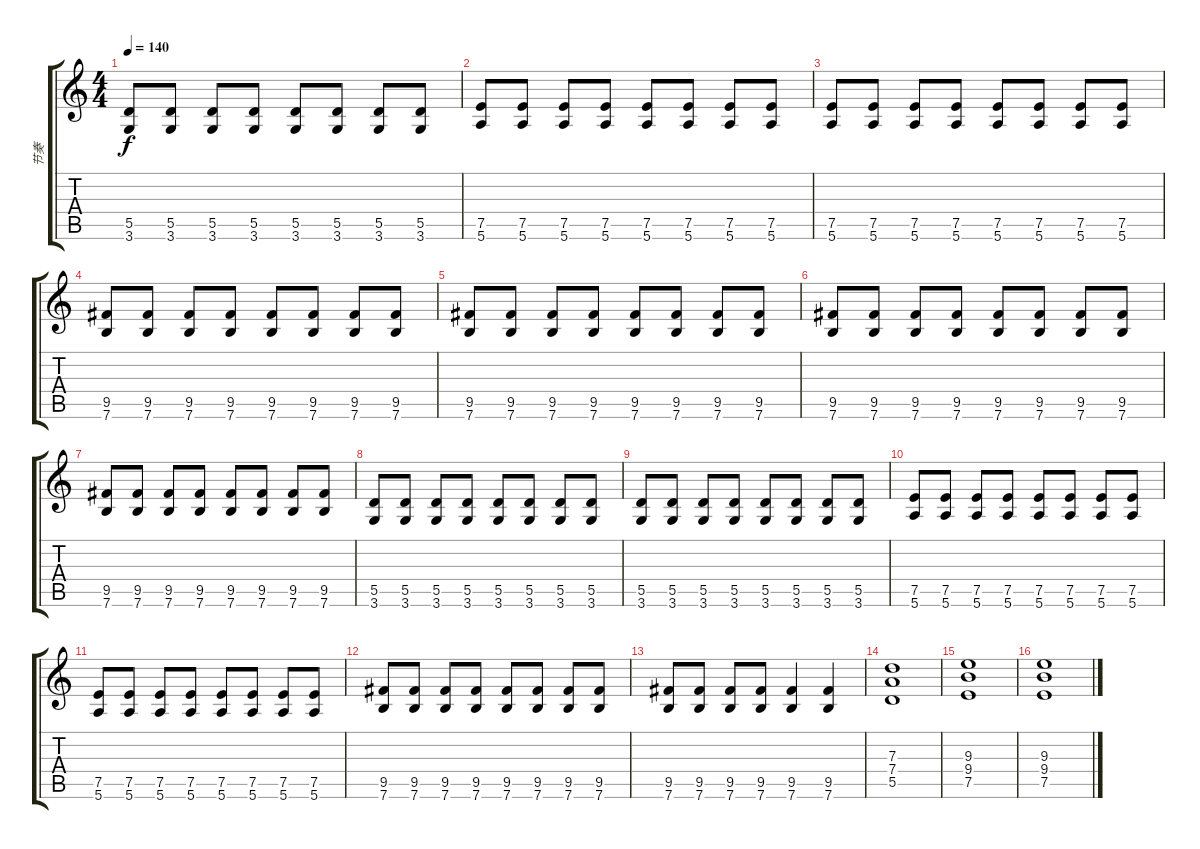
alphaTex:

\track ("节奏" "节奏") {instrument overdrivenguitar}
\staff {score tabs}
\tuning (E4 B3 G3 D3 A2 E2) {hide}
\ts (4 4)
\tempo 140
\clef g2
\ks c
(5.5 3.6).8{dy f} (5.5 3.6).8 (5.5 3.6).8 (5.5 3.6).8 (5.5 3.6).8 (5.5 3.6).8 (5.5 3.6).8 (5.5 3.6).8 |
(7.5 5.6).8 (7.5 5.6).8 (7.5 5.6).8 (7.5 5.6).8 (7.5 5.6).8 (7.5 5.6).8 (7.5 5.6).8 (7.5 5.6).8 |
(7.5 5.6).8 (7.5 5.6).8 (7.5 5.6).8 (7.5 5.6).8 (7.5 5.6).8 (7.5 5.6).8 (7.5 5.6).8 (7.5 5.6).8 |
(9.5 7.6).8 (9.5 7.6).8 (9.5 7.6).8 (9.5 7.6).8 (9.5 7.6).8 (9.5 7.6).8 (9.5 7.6).8 (9.5 7.6).8 |
(9.5 7.6).8 (9.5 7.6).8 (9.5 7.6).8 (9.5 7.6).8 (9.5 7.6).8 (9.5 7.6).8 (9.5 7.6).8 (9.5 7.6).8 |
(9.5 7.6).8 (9.5 7.6).8 (9.5 7.6).8 (9.5 7.6).8 (9.5 7.6).8 (9.5 7.6).8 (9.5 7.6).8 (9.5 7.6).8 |
(9.5 7.6).8 (9.5 7.6).8 (9.5 7.6).8 (9.5 7.6).8 (9.5 7.6).8 (9.5 7.6).8 (9.5 7.6).8 (9.5 7.6).8 |
(5.5 3.6).8 (5.5 3.6).8 (5.5 3.6).8 (5.5 3.6).8 (5.5 3.6).8 (5.5 3.6).8 (5.5 3.6).8 (5.5 3.6).8 |
(5.5 3.6).8 (5.5 3.6).8 (5.5 3.6).8 (5.5 3.6).8 (5.5 3.6).8 (5.5 3.6).8 (5.5 3.6).8 (5.5 3.6).8 |
(7.5 5.6).8 (7.5 5.6).8 (7.5 5.6).8 (7.5 5.6).8 (7.5 5.6).8 (7.5 5.6).8 (7.5 5.6).8 (7.5 5.6).8 |
(7.5 5.6).8 (7.5 5.6).8 (7.5 5.6).8 (7.5 5.6).8 (7.5 5.6).8 (7.5 5.6).8 (7.5 5.6).8 (7.5 5.6).8 |
(9.5 7.6).8 (9.5 7.6).8 (9.5 7.6).8 (9.5 7.6).8 (9.5 7.6).8 (9.5 7.6).8 (9.5 7.6).8 (9.5 7.6).8 |
(9.5 7.6).8 (9.5 7.6).8 (9.5 7.6).8 (9.5 7.6).8 (9.5 7.6).4 (9.5 7.6).4 |
(7.3 7.4 5.5).1 |
(9.3 9.4 7.5).1 |
(9.3 9.4 7.5).1
